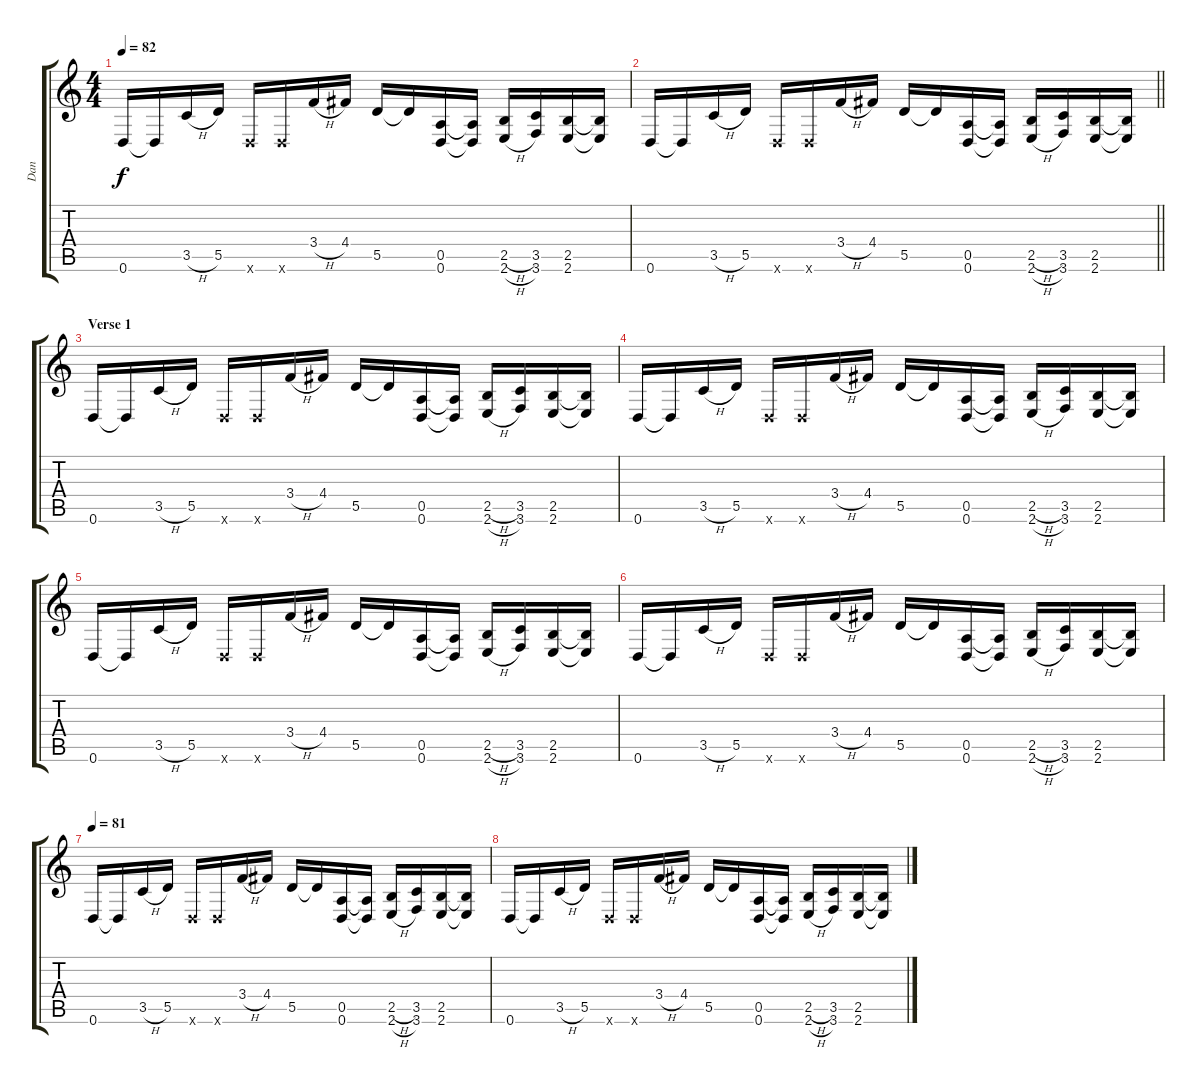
\track ("Dan" "Dan") {instrument distortionguitar}
\staff {score tabs}
\tuning (E4 B3 G3 D3 A2 D2) {hide}
\ts (4 4)
\tempo 82
\clef g2
\ks c
0.6.16{dy f} 0.6{t}.16 3.5{h}.16 5.5.16 0.6{x}.16 0.6{x}.16 3.4{h}.16 4.4.16 5.5.16 5.5{t}.16 (0.5 0.6).16 (0.5{t} 0.6{t}).16 (2.5{h} 2.6{h}).16 (3.5 3.6).16 (2.5 2.6).16 (2.5{t} 2.6{t}).16 |
\barLineRight lightlight
0.6.16 0.6{t}.16 3.5{h}.16 5.5.16 0.6{x}.16 0.6{x}.16 3.4{h}.16 4.4.16 5.5.16 5.5{t}.16 (0.5 0.6).16 (0.5{t} 0.6{t}).16 (2.5{h} 2.6{h}).16 (3.5 3.6).16 (2.5 2.6).16 (2.5{t} 2.6{t}).16 |
\section ("" "Verse 1")
0.6.16 0.6{t}.16 3.5{h}.16 5.5.16 0.6{x}.16 0.6{x}.16 3.4{h}.16 4.4.16 5.5.16 5.5{t}.16 (0.5 0.6).16 (0.5{t} 0.6{t}).16 (2.5{h} 2.6{h}).16 (3.5 3.6).16 (2.5 2.6).16 (2.5{t} 2.6{t}).16 |
0.6.16 0.6{t}.16 3.5{h}.16 5.5.16 0.6{x}.16 0.6{x}.16 3.4{h}.16 4.4.16 5.5.16 5.5{t}.16 (0.5 0.6).16 (0.5{t} 0.6{t}).16 (2.5{h} 2.6{h}).16 (3.5 3.6).16 (2.5 2.6).16 (2.5{t} 2.6{t}).16 |
0.6.16 0.6{t}.16 3.5{h}.16 5.5.16 0.6{x}.16 0.6{x}.16 3.4{h}.16 4.4.16 5.5.16 5.5{t}.16 (0.5 0.6).16 (0.5{t} 0.6{t}).16 (2.5{h} 2.6{h}).16 (3.5 3.6).16 (2.5 2.6).16 (2.5{t} 2.6{t}).16 |
0.6.16 0.6{t}.16 3.5{h}.16 5.5.16 0.6{x}.16 0.6{x}.16 3.4{h}.16 4.4.16 5.5.16 5.5{t}.16 (0.5 0.6).16 (0.5{t} 0.6{t}).16 (2.5{h} 2.6{h}).16 (3.5 3.6).16 (2.5 2.6).16 (2.5{t} 2.6{t}).16 |
\tempo 81
0.6.16 0.6{t}.16 3.5{h}.16 5.5.16 0.6{x}.16 0.6{x}.16 3.4{h}.16 4.4.16 5.5.16 5.5{t}.16 (0.5 0.6).16 (0.5{t} 0.6{t}).16 (2.5{h} 2.6{h}).16 (3.5 3.6).16 (2.5 2.6).16 (2.5{t} 2.6{t}).16 |
0.6.16 0.6{t}.16 3.5{h}.16 5.5.16 0.6{x}.16 0.6{x}.16 3.4{h}.16 4.4.16 5.5.16 5.5{t}.16 (0.5 0.6).16 (0.5{t} 0.6{t}).16 (2.5{h} 2.6{h}).16 (3.5 3.6).16 (2.5 2.6).16 (2.5{t} 2.6{t}).16
